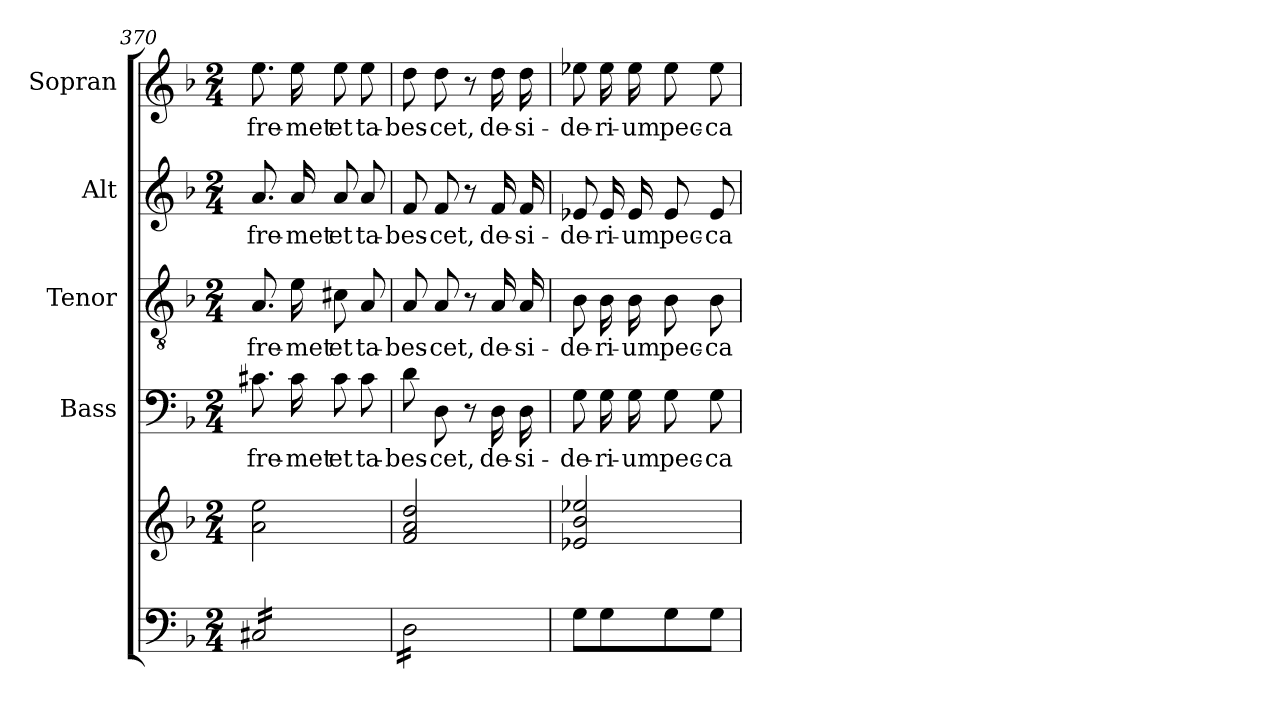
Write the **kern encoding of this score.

**kern	**kern	**kern	**text	**kern	**text	**kern	**text	**kern	**text
*part5	*part5	*part4	*part4	*part3	*part3	*part2	*part2	*part1	*part1
*staff6	*staff5	*staff4	*staff4	*staff3	*staff3	*staff2	*staff2	*staff1	*staff1
*	*	*I"Bass	*	*I"Tenor	*	*I"Alt	*	*I"Sopran	*
*	*	*I'B.	*	*I'T.	*	*I'A.	*	*I'S.	*
*clefF4	*clefG2	*clefF4	*	*clefGv2	*	*clefG2	*	*clefG2	*
*k[b-]	*k[b-]	*k[b-]	*	*k[b-]	*	*k[b-]	*	*k[b-]	*
*F:	*F:	*F:	*	*F:	*	*F:	*	*F:	*
*M2/4	*M2/4	*M2/4	*	*M2/4	*	*M2/4	*	*M2/4	*
=370	=370	=370	=370	=370	=370	=370	=370	=370	=370
!	!	!	!LO:LY:b	!	!LO:LY:b	!	!LO:LY:b	!	!LO:LY:b
*tremolo	*	*	*	*	*	*	*	*	*
16C#X/LL	2a\ 2ee\	8.c#X\	fre-	8.A/	fre-	8.a/	fre-	8.ee\	fre-
16C#X/	.	.	.	.	.	.	.	.	.
16C#X/	.	.	.	.	.	.	.	.	.
!	!	!	!LO:LY:b	!	!LO:LY:b	!	!LO:LY:b	!	!LO:LY:b
16C#X/	.	16c#\	-met	16e\	-met	16a/	-met	16ee\	-met
!	!	!	!LO:LY:b	!	!LO:LY:b	!	!LO:LY:b	!	!LO:LY:b
16C#X/	.	8c#\	et	8c#X\	et	8a/	et	8ee\	et
16C#X/	.	.	.	.	.	.	.	.	.
!	!	!	!LO:LY:b	!	!LO:LY:b	!	!LO:LY:b	!	!LO:LY:b
16C#X/	.	8c#\	ta-	8A/	ta-	8a/	ta-	8ee\	ta-
16C#X/JJ	.	.	.	.	.	.	.	.	.
=371	=371	=371	=371	=371	=371	=371	=371	=371	=371
!	!	!	!LO:LY:b	!	!LO:LY:b	!	!LO:LY:b	!	!LO:LY:b
16D\LL	2f/ 2a/ 2dd/	8d\	-bes-	8A/	-bes-	8f/	-bes-	8dd\	-bes-
16D\	.	.	.	.	.	.	.	.	.
!	!	!	!LO:LY:b	!	!LO:LY:b	!	!LO:LY:b	!	!LO:LY:b
16D\	.	8D\	-cet,	8A/	-cet,	8f/	-cet,	8dd\	-cet,
16D\	.	.	.	.	.	.	.	.	.
16D\	.	8r	.	8r	.	8r	.	8r	.
16D\	.	.	.	.	.	.	.	.	.
!	!	!	!LO:LY:b	!	!LO:LY:b	!	!LO:LY:b	!	!LO:LY:b
16D\	.	16D\	de-	16A/	de-	16f/	de-	16dd\	de-
!	!	!	!LO:LY:b	!	!LO:LY:b	!	!LO:LY:b	!	!LO:LY:b
16D\JJ	.	16D\	-si-	16A/	-si-	16f/	-si-	16dd\	-si-
*Xtremolo	*	*	*	*	*	*	*	*	*
=372	=372	=372	=372	=372	=372	=372	=372	=372	=372
!	!	!	!LO:LY:b	!	!LO:LY:b	!	!LO:LY:b	!	!LO:LY:b
8G\L	2e-X/ 2b-/ 2ee-X/	8G\	-de-	8B-\	-de-	8e-X/	-de-	8ee-X\	-de-
!	!	!	!LO:LY:b	!	!LO:LY:b	!	!LO:LY:b	!	!LO:LY:b
8G\	.	16G\	-ri-	16B-\	-ri-	16e-/	-ri-	16ee-\	-ri-
!	!	!	!LO:LY:b	!	!LO:LY:b	!	!LO:LY:b	!	!LO:LY:b
.	.	16G\	-um	16B-\	-um	16e-/	-um	16ee-\	-um
!	!	!	!LO:LY:b	!	!LO:LY:b	!	!LO:LY:b	!	!LO:LY:b
8G\	.	8G\	pec-	8B-\	pec-	8e-/	pec-	8ee-\	pec-
!	!	!	!LO:LY:b	!	!LO:LY:b	!	!LO:LY:b	!	!LO:LY:b
8G\J	.	8G\	-ca-	8B-\	-ca-	8e-/	-ca-	8ee-\	-ca-
=	=	=	=	=	=	=	=	=	=
*-	*-	*-	*-	*-	*-	*-	*-	*-	*-
